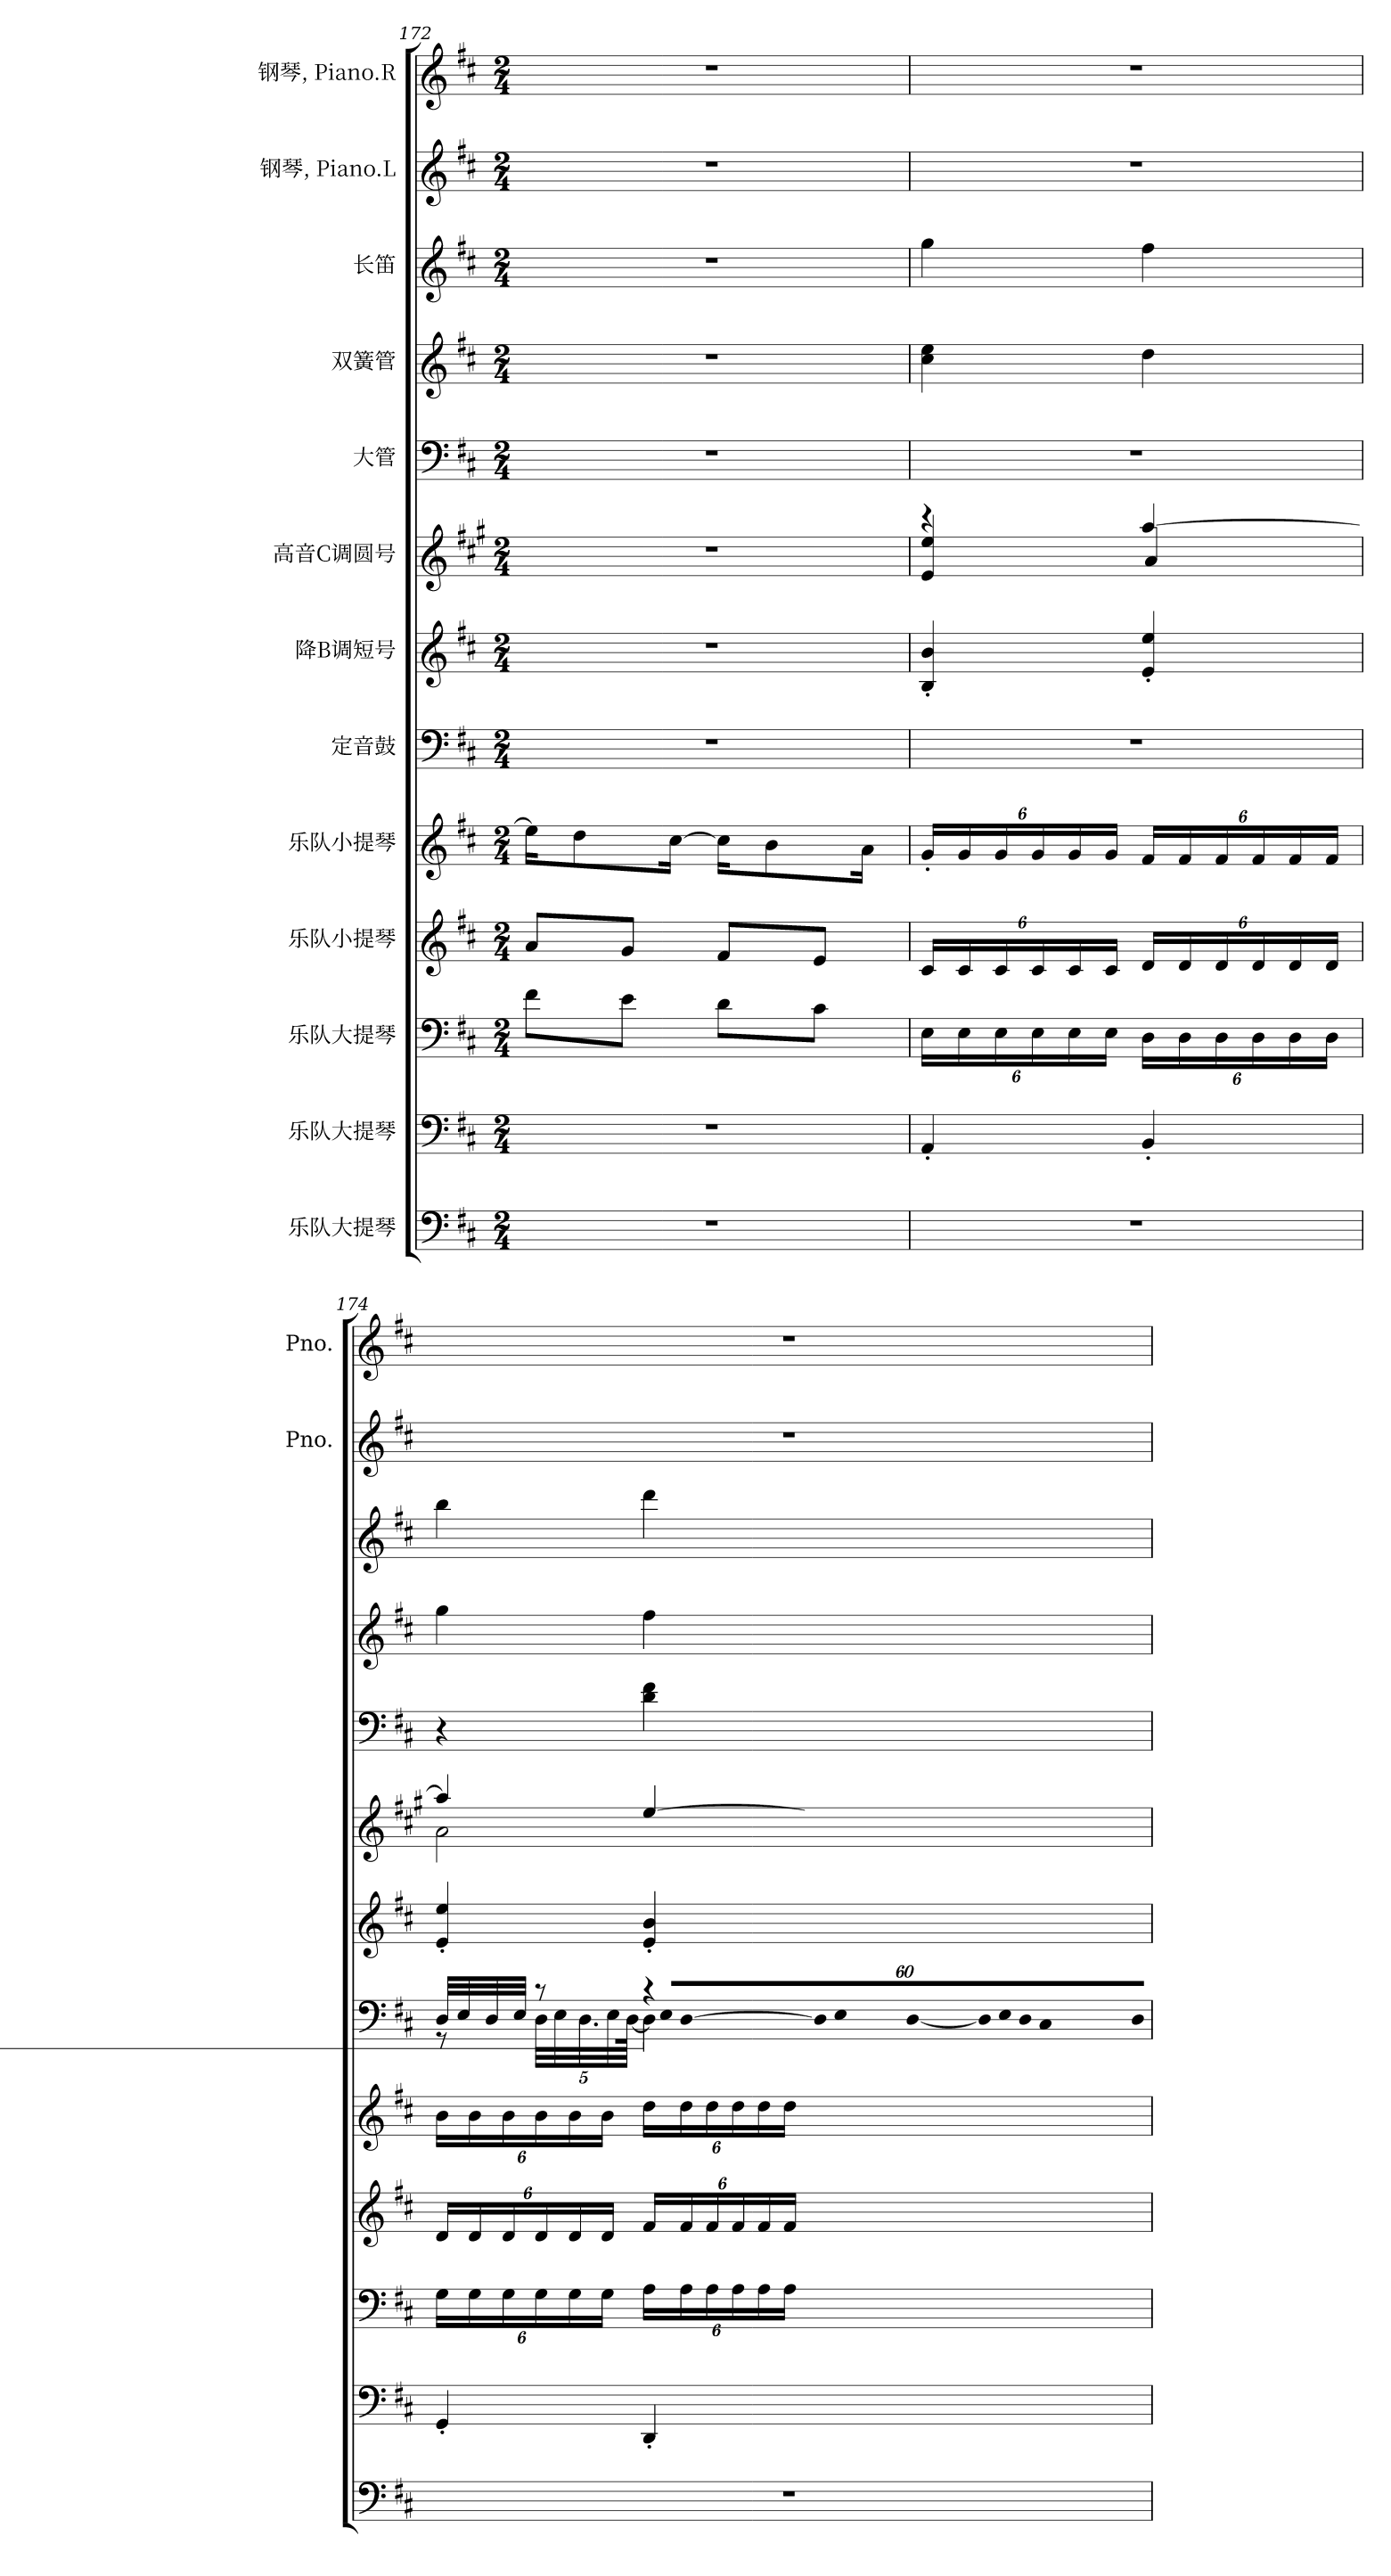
**kern	**kern	**kern	**kern	**kern	**kern	**kern	**kern	**kern	**kern	**kern	**kern	**kern
*part13	*part12	*part11	*part10	*part9	*part8	*part7	*part6	*part5	*part4	*part3	*part2	*part1
*staff13	*staff12	*staff11	*staff10	*staff9	*staff8	*staff7	*staff6	*staff5	*staff4	*staff3	*staff2	*staff1
*I"乐队大提琴	*I"乐队大提琴	*I"乐队大提琴	*I"乐队小提琴	*I"乐队小提琴	*I"定音鼓	*I"降B调短号	*I"高音C调圆号	*I"大管	*I"双簧管	*I"长笛	*I"钢琴, Piano.L	*I"钢琴, Piano.R
*	*	*	*	*	*	*	*	*	*	*	*I'Pno.	*I'Pno.
*clefF4	*clefF4	*clefF4	*clefG2	*clefG2	*clefF4	*clefG2	*clefG2	*clefF4	*clefG2	*clefG2	*clefG2	*clefG2
*	*	*	*	*	*	*ITrd1c2	*ITrd4c7	*	*	*	*	*
*k[f#c#]	*k[f#c#]	*k[f#c#]	*k[f#c#]	*k[f#c#]	*k[f#c#]	*k[]	*k[f#c#]	*k[f#c#]	*k[f#c#]	*k[f#c#]	*k[f#c#]	*k[f#c#]
*M2/4	*M2/4	*M2/4	*M2/4	*M2/4	*M2/4	*M2/4	*M2/4	*M2/4	*M2/4	*M2/4	*M2/4	*M2/4
=172	=172	=172	=172	=172	=172	=172	=172	=172	=172	=172	=172	=172
2r	2r	8f#\L	8a/L	16ee\KL]	2r	2r	2r	2r	2r	2r	2r	2r
.	.	.	.	8dd\	.	.	.	.	.	.	.	.
.	.	8e\J	8g/J	.	.	.	.	.	.	.	.	.
.	.	.	.	[16cc#\Jk	.	.	.	.	.	.	.	.
.	.	8d\L	8f#/L	16cc#\KL]	.	.	.	.	.	.	.	.
.	.	.	.	8b\	.	.	.	.	.	.	.	.
.	.	8c#\J	8e/J	.	.	.	.	.	.	.	.	.
.	.	.	.	16a\Jk	.	.	.	.	.	.	.	.
!!LO:PB:g=z
=173	=173	=173	=173	=173	=173	=173	=173	=173	=173	=173	=173	=173
*	*	*Xbrackettup	*Xbrackettup	*Xbrackettup	*	*	*	*	*	*	*	*
*	*	*	*	*	*	*	*^	*	*	*	*	*
2r	4AA'/	24E\LL	24c#/LL	24g'/LL	2r	4A/' 4a/'	4r	4A/ 4a/	2r	4cc#\ 4ee\	4gg\	2r	2r
.	.	24E\	24c#/	24g/	.	.	.	.	.	.	.	.	.
.	.	24E\	24c#/	24g/	.	.	.	.	.	.	.	.	.
.	.	24E\	24c#/	24g/	.	.	.	.	.	.	.	.	.
.	.	24E\	24c#/	24g/	.	.	.	.	.	.	.	.	.
.	.	24E\JJ	24c#/JJ	24g/JJ	.	.	.	.	.	.	.	.	.
.	4BB'/	24D\LL	24d/LL	24f#/LL	.	4d/' 4dd/'	[4dd/	4d/	.	4dd\	4ff#\	.	.
.	.	24D\	24d/	24f#/	.	.	.	.	.	.	.	.	.
.	.	24D\	24d/	24f#/	.	.	.	.	.	.	.	.	.
.	.	24D\	24d/	24f#/	.	.	.	.	.	.	.	.	.
.	.	24D\	24d/	24f#/	.	.	.	.	.	.	.	.	.
.	.	24D\JJ	24d/JJ	24f#/JJ	.	.	.	.	.	.	.	.	.
=174	=174	=174	=174	=174	=174	=174	=174	=174	=174	=174	=174	=174	=174
*	*	*	*	*	*^	*	*	*	*	*	*	*	*
2r	4GG'/	24G\LL	24d/LL	24b\LL	32D/LLL	8r	4d/' 4dd/'	4dd/]	2d\	4r	4gg\	4bb\	2r	2r
.	.	.	.	.	32E/	.	.	.	.	.	.	.	.	.
.	.	24G\	24d/	24b\	.	.	.	.	.	.	.	.	.	.
.	.	.	.	.	32D/	.	.	.	.	.	.	.	.	.
.	.	24G\	24d/	24b\	.	.	.	.	.	.	.	.	.	.
.	.	.	.	.	32E/JJJ	.	.	.	.	.	.	.	.	.
*	*	*	*	*	*	*Xbrackettup	*	*	*	*	*	*	*	*
.	.	24G\	24d/	24b\	8r	40D\LLL	.	.	.	.	.	.	.	.
.	.	.	.	.	.	40E\	.	.	.	.	.	.	.	.
.	.	24G\	24d/	24b\	.	.	.	.	.	.	.	.	.	.
.	.	.	.	.	.	40.D\	.	.	.	.	.	.	.	.
.	.	24G\JJ	24d/JJ	24b\JJ	.	.	.	.	.	.	.	.	.	.
.	.	.	.	.	.	40E\	.	.	.	.	.	.	.	.
.	.	.	.	.	.	[80D\JJJk	.	.	.	.	.	.	.	.
*	*	*	*	*	*brackettup	*	*	*	*	*	*	*	*	*
!	!	!	!	!	!LO:N:vis=64	!	!	!	!	!	!	!	!	!
.	4DD'/	24A\LL	24f#/LL	24dd\LL	640%9r	4D\]	4d/' 4a/'	[4a/	.	4d\ 4f#\	4ff#\	4ddd\	.	.
!	!	!	!	!	!LO:N:vis=32	!	!	!	!	!	!	!	!	!
.	.	.	.	.	1920%53E/LLL	.	.	.	.	.	.	.	.	.
!	!	!	!	!	!LO:N:vis=64	!	!	!	!	!	!	!	!	!
.	.	24A\	24f#/	24dd\	[640%9D/K	.	.	.	.	.	.	.	.	.
!	!	!	!	!	!LO:N:vis=32	!	!	!	!	!	!	!	!	!
.	.	.	.	.	1920%53D/]	.	.	.	.	.	.	.	.	.
!	!	!	!	!	!LO:N:vis=64	!	!	!	!	!	!	!	!	!
.	.	24A\	24f#/	24dd\	640%9E/L	.	.	.	.	.	.	.	.	.
!	!	!	!	!	!LO:N:vis=64	!	!	!	!	!	!	!	!	!
.	.	.	.	.	[640%9D/J	.	.	.	.	.	.	.	.	.
!	!	!	!	!	!LO:N:vis=32	!	!	!	!	!	!	!	!	!
.	.	.	.	.	1920%53D/]	.	.	.	.	.	.	.	.	.
.	.	24A\	24f#/	24dd\	.	.	.	.	.	.	.	.	.	.
!	!	!	!	!	!LO:N:vis=32	!	!	!	!	!	!	!	!	!
.	.	.	.	.	1920%53E/	.	.	.	.	.	.	.	.	.
!	!	!	!	!	!LO:N:vis=32	!	!	!	!	!	!	!	!	!
.	.	24A\	24f#/	24dd\	1920%53D/	.	.	.	.	.	.	.	.	.
!	!	!	!	!	!LO:N:vis=32	!	!	!	!	!	!	!	!	!
.	.	.	.	.	1920%53C#/	.	.	.	.	.	.	.	.	.
.	.	24A\JJ	24f#/JJ	24dd\JJ	.	.	.	.	.	.	.	.	.	.
.	.	.	.	.	1920ryy	.	.	.	.	.	.	.	.	.
!	!	!	!	!	!LO:N:vis=32	!	!	!	!	!	!	!	!	!
.	.	.	.	.	1920%53D/JJJ	.	.	.	.	.	.	.	.	.
*	*	*	*	*	*v	*v	*	*v	*v	*	*	*	*	*
=	=	=	=	=	=	=	=	=	=	=	=	=
*-	*-	*-	*-	*-	*-	*-	*-	*-	*-	*-	*-	*-
